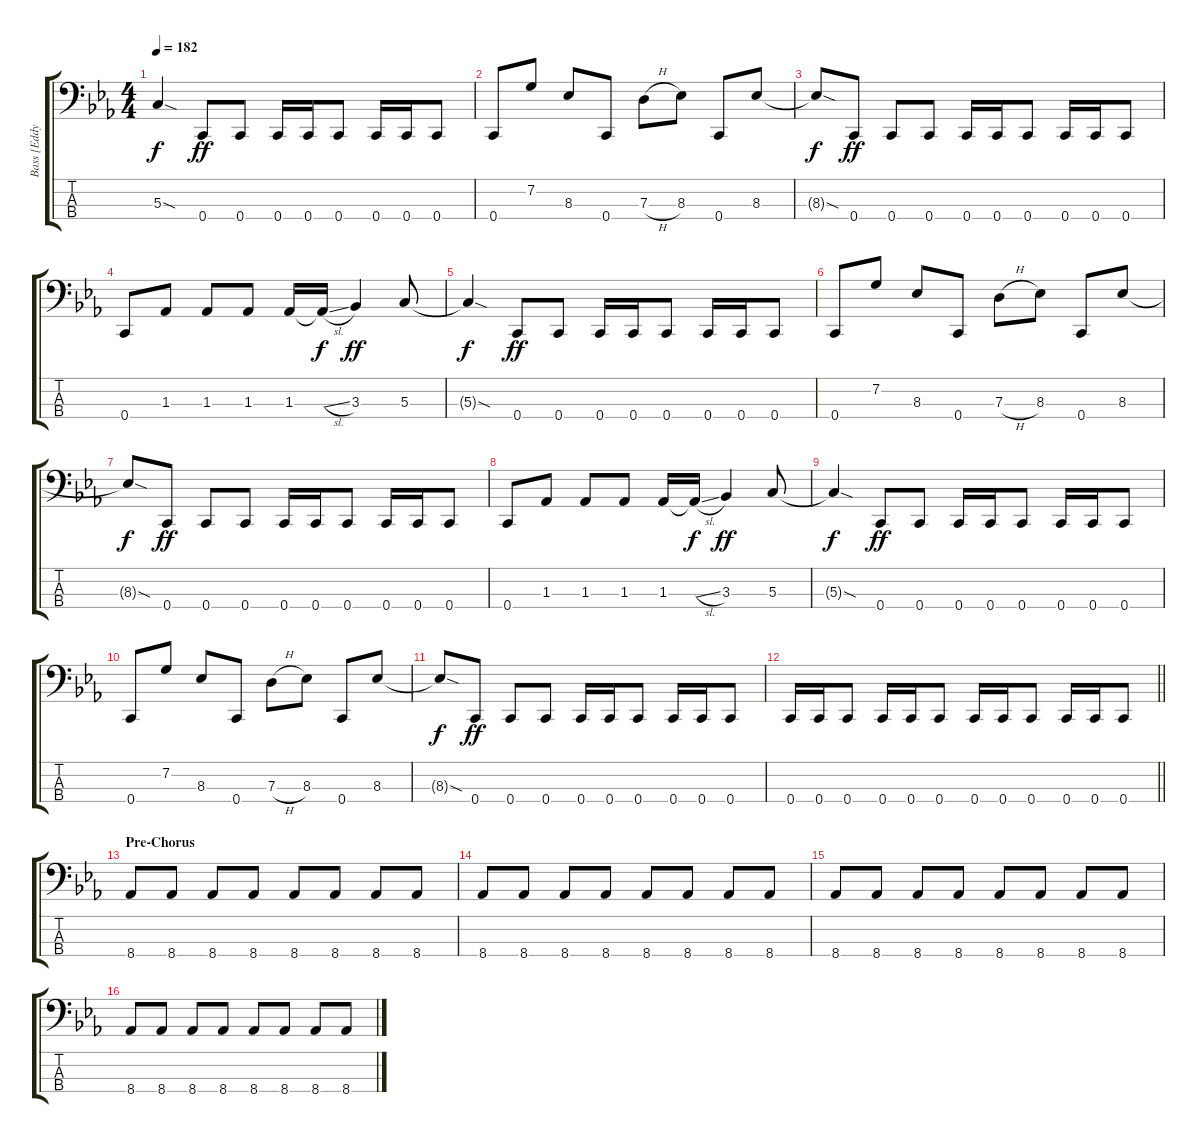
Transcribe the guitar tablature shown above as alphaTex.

\track ("Bass [Eddy]" "Bass [Eddy") {instrument electricbasspick}
\staff {score tabs}
\tuning (F2 C2 G1 C1) {hide}
\ts (4 4)
\tempo 182
\clef f4
\ks eb
5.3{sod t}.4{dy f} 0.4.8{dy ff} 0.4.8 0.4.16 0.4.16 0.4.8 0.4.16 0.4.16 0.4.8 |
0.4.8 7.2.8 8.3.8 0.4.8 7.3{h}.8 8.3.8 0.4.8 8.3.8 |
8.3{sod t}.8{dy f} 0.4.8{dy ff} 0.4.8 0.4.8 0.4.16 0.4.16 0.4.8 0.4.16 0.4.16 0.4.8 |
0.4.8 1.3.8 1.3.8 1.3.8 1.3.16 1.3{sl t}.16{dy f} 3.3.4{dy ff} 5.3.8 |
5.3{sod t}.4{dy f} 0.4.8{dy ff} 0.4.8 0.4.16 0.4.16 0.4.8 0.4.16 0.4.16 0.4.8 |
0.4.8 7.2.8 8.3.8 0.4.8 7.3{h}.8 8.3.8 0.4.8 8.3.8 |
8.3{sod t}.8{dy f} 0.4.8{dy ff} 0.4.8 0.4.8 0.4.16 0.4.16 0.4.8 0.4.16 0.4.16 0.4.8 |
0.4.8 1.3.8 1.3.8 1.3.8 1.3.16 1.3{sl t}.16{dy f} 3.3.4{dy ff} 5.3.8 |
5.3{sod t}.4{dy f} 0.4.8{dy ff} 0.4.8 0.4.16 0.4.16 0.4.8 0.4.16 0.4.16 0.4.8 |
0.4.8 7.2.8 8.3.8 0.4.8 7.3{h}.8 8.3.8 0.4.8 8.3.8 |
8.3{sod t}.8{dy f} 0.4.8{dy ff} 0.4.8 0.4.8 0.4.16 0.4.16 0.4.8 0.4.16 0.4.16 0.4.8 |
\barLineRight lightlight
0.4.16 0.4.16 0.4.8 0.4.16 0.4.16 0.4.8 0.4.16 0.4.16 0.4.8 0.4.16 0.4.16 0.4.8 |
\section ("" "Pre-Chorus")
8.4.8 8.4.8 8.4.8 8.4.8 8.4.8 8.4.8 8.4.8 8.4.8 |
8.4.8 8.4.8 8.4.8 8.4.8 8.4.8 8.4.8 8.4.8 8.4.8 |
8.4.8 8.4.8 8.4.8 8.4.8 8.4.8 8.4.8 8.4.8 8.4.8 |
8.4.8 8.4.8 8.4.8 8.4.8 8.4.8 8.4.8 8.4.8 8.4.8
